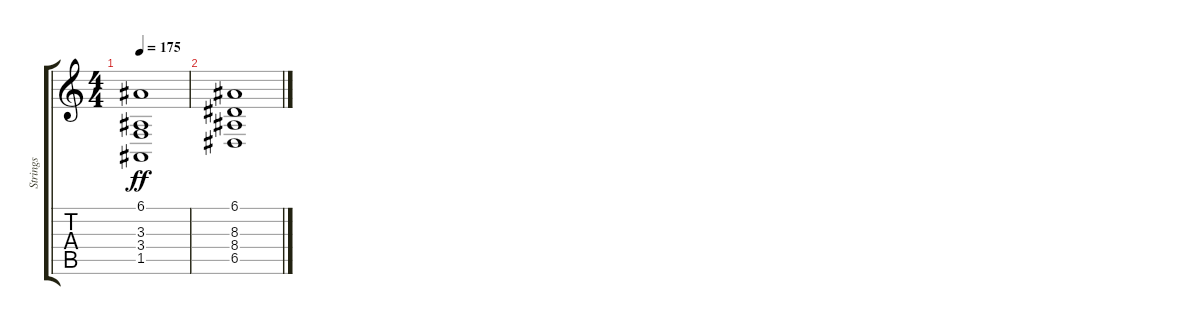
\track ("Strings" "Strings") {instrument stringensemble1}
\staff {score tabs}
\tuning (E4 B3 G3 D3 A2 E2) {hide}
\ts (4 4)
\tempo 175
\clef g2
\ks c
(6.1 3.3 3.4 1.5).1{dy ff} |
(6.1 8.3 8.4 6.5).1
